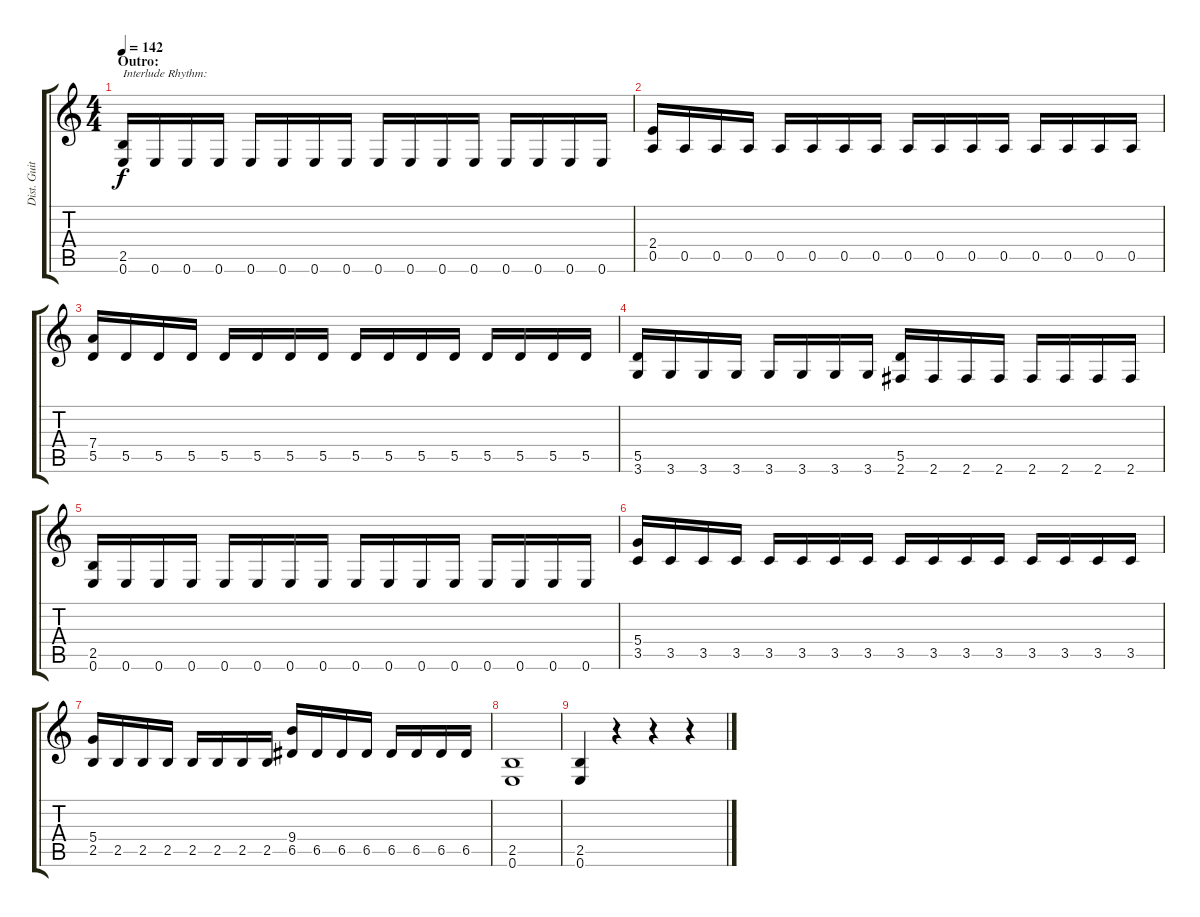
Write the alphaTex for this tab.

\track ("Dist. Guitar 2" "Dist. Guit") {instrument distortionguitar}
\staff {score tabs}
\tuning (E4 B3 G3 D3 A2 E2) {hide}
\ts (4 4)
\section ("" "Outro:")
\tempo 142
\clef g2
\ks c
(2.5 0.6).16{txt "Interlude Rhythm:" dy f} 0.6.16 0.6.16 0.6.16 0.6.16 0.6.16 0.6.16 0.6.16 0.6.16 0.6.16 0.6.16 0.6.16 0.6.16 0.6.16 0.6.16 0.6.16 |
(2.4 0.5).16 0.5.16 0.5.16 0.5.16 0.5.16 0.5.16 0.5.16 0.5.16 0.5.16 0.5.16 0.5.16 0.5.16 0.5.16 0.5.16 0.5.16 0.5.16 |
(7.4 5.5).16 5.5.16 5.5.16 5.5.16 5.5.16 5.5.16 5.5.16 5.5.16 5.5.16 5.5.16 5.5.16 5.5.16 5.5.16 5.5.16 5.5.16 5.5.16 |
(5.5 3.6).16 3.6.16 3.6.16 3.6.16 3.6.16 3.6.16 3.6.16 3.6.16 (5.5 2.6).16 2.6.16 2.6.16 2.6.16 2.6.16 2.6.16 2.6.16 2.6.16 |
(2.5 0.6).16 0.6.16 0.6.16 0.6.16 0.6.16 0.6.16 0.6.16 0.6.16 0.6.16 0.6.16 0.6.16 0.6.16 0.6.16 0.6.16 0.6.16 0.6.16 |
(5.4 3.5).16 3.5.16 3.5.16 3.5.16 3.5.16 3.5.16 3.5.16 3.5.16 3.5.16 3.5.16 3.5.16 3.5.16 3.5.16 3.5.16 3.5.16 3.5.16 |
(5.4 2.5).16 2.5.16 2.5.16 2.5.16 2.5.16 2.5.16 2.5.16 2.5.16 (9.4 6.5).16 6.5.16 6.5.16 6.5.16 6.5.16 6.5.16 6.5.16 6.5.16 |
(2.5 0.6).1 |
(2.5 0.6).4 r.4 r.4 r.4
